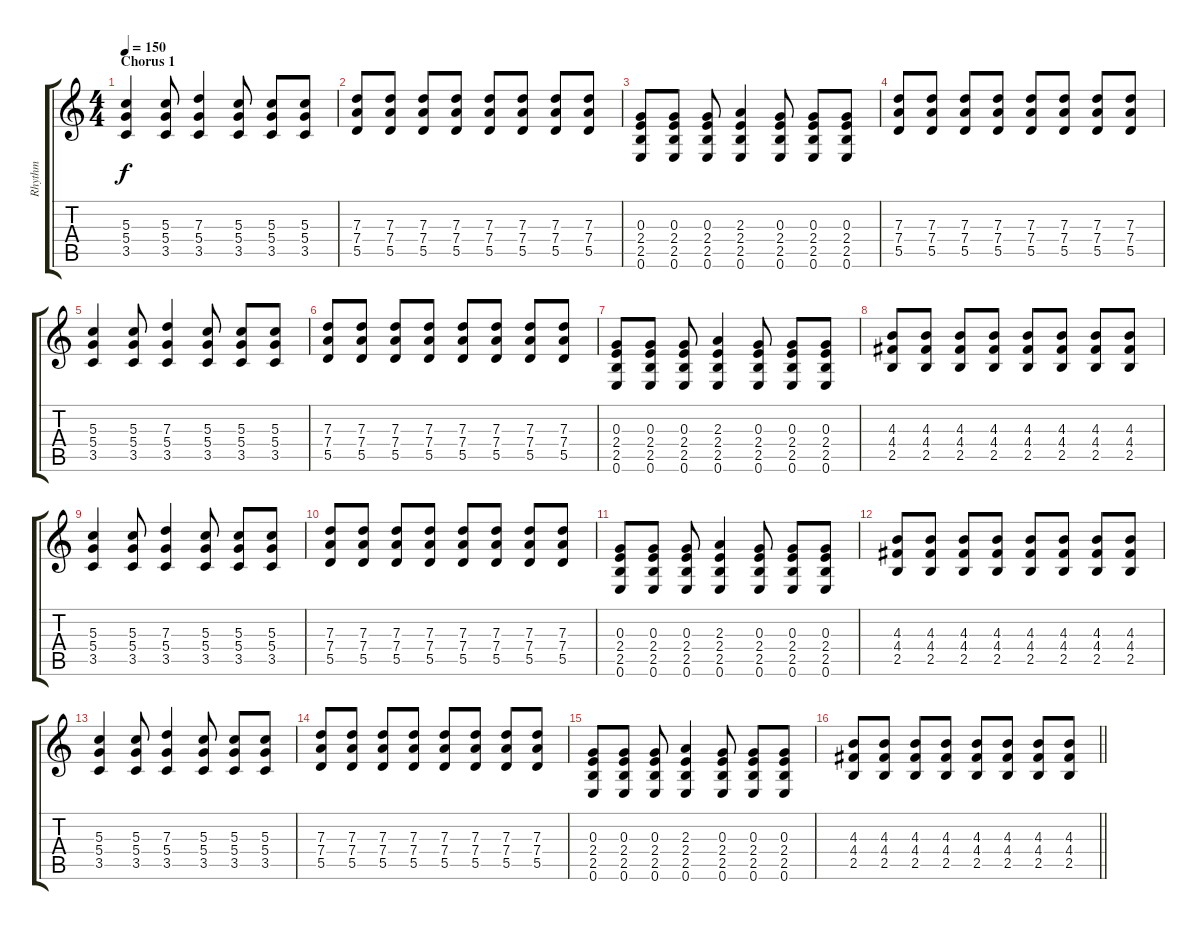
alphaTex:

\track ("Rhythm" "Rhythm") {instrument overdrivenguitar}
\staff {score tabs}
\tuning (E4 B3 G3 D3 A2 E2) {hide}
\ts (4 4)
\section ("" "Chorus 1")
\tempo 150
\clef g2
\ks c
(5.3 5.4 3.5).4{dy f volume 12} (5.3 5.4 3.5).8 (7.3 5.4 3.5).4 (5.3 5.4 3.5).8 (5.3 5.4 3.5).8 (5.3 5.4 3.5).8 |
(7.3 7.4 5.5).8 (7.3 7.4 5.5).8 (7.3 7.4 5.5).8 (7.3 7.4 5.5).8 (7.3 7.4 5.5).8 (7.3 7.4 5.5).8 (7.3 7.4 5.5).8 (7.3 7.4 5.5).8 |
(0.3 2.4 2.5 0.6).8 (0.3 2.4 2.5 0.6).8 (0.3 2.4 2.5 0.6).8 (2.3 2.4 2.5 0.6).4 (0.3 2.4 2.5 0.6).8 (0.3 2.4 2.5 0.6).8 (0.3 2.4 2.5 0.6).8 |
(7.3 7.4 5.5).8 (7.3 7.4 5.5).8 (7.3 7.4 5.5).8 (7.3 7.4 5.5).8 (7.3 7.4 5.5).8 (7.3 7.4 5.5).8 (7.3 7.4 5.5).8 (7.3 7.4 5.5).8 |
(5.3 5.4 3.5).4 (5.3 5.4 3.5).8 (7.3 5.4 3.5).4 (5.3 5.4 3.5).8 (5.3 5.4 3.5).8 (5.3 5.4 3.5).8 |
(7.3 7.4 5.5).8 (7.3 7.4 5.5).8 (7.3 7.4 5.5).8 (7.3 7.4 5.5).8 (7.3 7.4 5.5).8 (7.3 7.4 5.5).8 (7.3 7.4 5.5).8 (7.3 7.4 5.5).8 |
(0.3 2.4 2.5 0.6).8 (0.3 2.4 2.5 0.6).8 (0.3 2.4 2.5 0.6).8 (2.3 2.4 2.5 0.6).4 (0.3 2.4 2.5 0.6).8 (0.3 2.4 2.5 0.6).8 (0.3 2.4 2.5 0.6).8 |
(4.3 4.4 2.5).8 (4.3 4.4 2.5).8 (4.3 4.4 2.5).8 (4.3 4.4 2.5).8 (4.3 4.4 2.5).8 (4.3 4.4 2.5).8 (4.3 4.4 2.5).8 (4.3 4.4 2.5).8 |
(5.3 5.4 3.5).4 (5.3 5.4 3.5).8 (7.3 5.4 3.5).4 (5.3 5.4 3.5).8 (5.3 5.4 3.5).8 (5.3 5.4 3.5).8 |
(7.3 7.4 5.5).8 (7.3 7.4 5.5).8 (7.3 7.4 5.5).8 (7.3 7.4 5.5).8 (7.3 7.4 5.5).8 (7.3 7.4 5.5).8 (7.3 7.4 5.5).8 (7.3 7.4 5.5).8 |
(0.3 2.4 2.5 0.6).8 (0.3 2.4 2.5 0.6).8 (0.3 2.4 2.5 0.6).8 (2.3 2.4 2.5 0.6).4 (0.3 2.4 2.5 0.6).8 (0.3 2.4 2.5 0.6).8 (0.3 2.4 2.5 0.6).8 |
(4.3 4.4 2.5).8 (4.3 4.4 2.5).8 (4.3 4.4 2.5).8 (4.3 4.4 2.5).8 (4.3 4.4 2.5).8 (4.3 4.4 2.5).8 (4.3 4.4 2.5).8 (4.3 4.4 2.5).8 |
(5.3 5.4 3.5).4 (5.3 5.4 3.5).8 (7.3 5.4 3.5).4 (5.3 5.4 3.5).8 (5.3 5.4 3.5).8 (5.3 5.4 3.5).8 |
(7.3 7.4 5.5).8 (7.3 7.4 5.5).8 (7.3 7.4 5.5).8 (7.3 7.4 5.5).8 (7.3 7.4 5.5).8 (7.3 7.4 5.5).8 (7.3 7.4 5.5).8 (7.3 7.4 5.5).8 |
(0.3 2.4 2.5 0.6).8 (0.3 2.4 2.5 0.6).8 (0.3 2.4 2.5 0.6).8 (2.3 2.4 2.5 0.6).4 (0.3 2.4 2.5 0.6).8 (0.3 2.4 2.5 0.6).8 (0.3 2.4 2.5 0.6).8 |
\barLineRight lightlight
(4.3 4.4 2.5).8 (4.3 4.4 2.5).8 (4.3 4.4 2.5).8 (4.3 4.4 2.5).8 (4.3 4.4 2.5).8 (4.3 4.4 2.5).8 (4.3 4.4 2.5).8 (4.3 4.4 2.5).8
